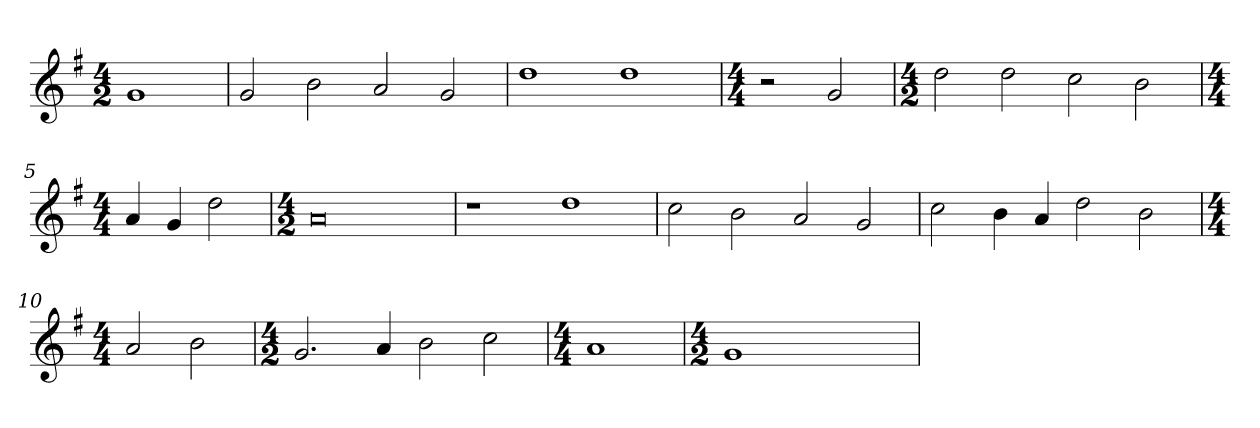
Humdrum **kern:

**kern
*part1
*staff1
*clefG2
*k[f#]
*G:
*M4/2
=
1g
=1
2g
2b
2a
2g
=2
1dd
1dd
=3
*M4/4
2r
2g
=4
*M4/2
2dd
2dd
2cc
2b
=5
*M4/4
4a
4g
2dd
=6
*M4/2
0a
=7
1r
1dd
=8
2cc
2b
2a
2g
=9
2cc
4b
4a
2dd
2b
=10
*M4/4
2a
2b
=11
*M4/2
2.g
4a
2b
2cc
=12
*M4/4
1a
=13
*M4/2
1g
1ryy
=
*-
